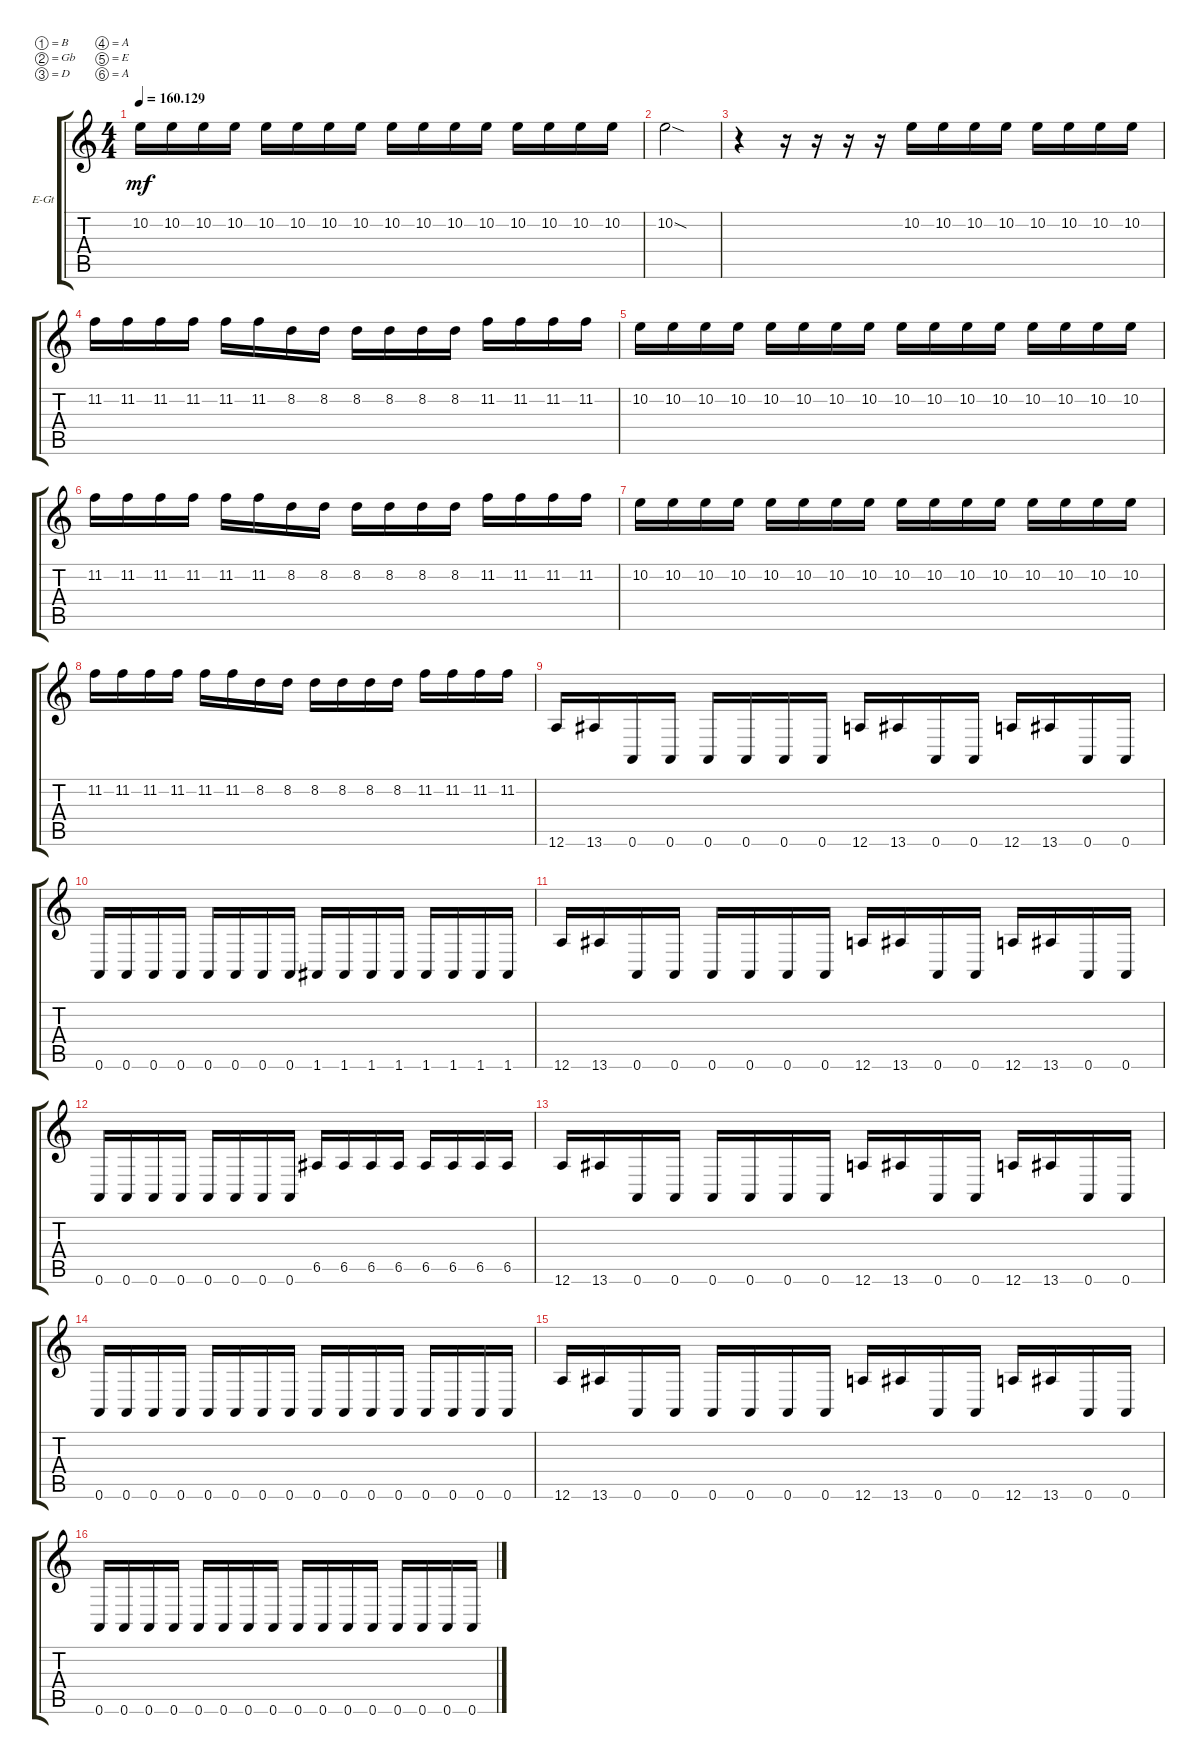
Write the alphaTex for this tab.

\bracketExtendMode groupsimilarinstruments
\firstSystemTrackNameOrientation horizontal
\otherSystemsTrackNameOrientation horizontal
\track ("Electric Guitar 1" "E-Gt") {instrument distortionguitar}
\staff {score tabs}
\tuning (B3 Gb3 D3 A2 E2 A1)
\ts (4 4)
\tempo
160.129
\accidentals auto
\clef g2
\ottava regular
\simile none
\ks c
10.2.16{dy mf} 10.2.16 10.2.16 10.2.16 10.2.16 10.2.16 10.2.16 10.2.16 10.2.16 10.2.16 10.2.16 10.2.16 10.2.16 10.2.16 10.2.16 10.2.16 |
10.2{sod}.2 |
r.4 r.16 r.16 r.16 r.16 10.2.16 10.2.16 10.2.16 10.2.16 10.2.16 10.2.16 10.2.16 10.2.16 |
11.2.16 11.2.16 11.2.16 11.2.16 11.2.16 11.2.16 8.2.16 8.2.16 8.2.16 8.2.16 8.2.16 8.2.16 11.2.16 11.2.16 11.2.16 11.2.16 |
10.2.16 10.2.16 10.2.16 10.2.16 10.2.16 10.2.16 10.2.16 10.2.16 10.2.16 10.2.16 10.2.16 10.2.16 10.2.16 10.2.16 10.2.16 10.2.16 |
11.2.16 11.2.16 11.2.16 11.2.16 11.2.16 11.2.16 8.2.16 8.2.16 8.2.16 8.2.16 8.2.16 8.2.16 11.2.16 11.2.16 11.2.16 11.2.16 |
10.2.16 10.2.16 10.2.16 10.2.16 10.2.16 10.2.16 10.2.16 10.2.16 10.2.16 10.2.16 10.2.16 10.2.16 10.2.16 10.2.16 10.2.16 10.2.16 |
11.2.16 11.2.16 11.2.16 11.2.16 11.2.16 11.2.16 8.2.16 8.2.16 8.2.16 8.2.16 8.2.16 8.2.16 11.2.16 11.2.16 11.2.16 11.2.16 |
12.6.16 13.6.16 0.6.16 0.6.16 0.6.16 0.6.16 0.6.16 0.6.16 12.6.16 13.6.16 0.6.16 0.6.16 12.6.16 13.6.16 0.6.16 0.6.16 |
0.6.16 0.6.16 0.6.16 0.6.16 0.6.16 0.6.16 0.6.16 0.6.16 1.6.16 1.6.16 1.6.16 1.6.16 1.6.16 1.6.16 1.6.16 1.6.16 |
12.6.16 13.6.16 0.6.16 0.6.16 0.6.16 0.6.16 0.6.16 0.6.16 12.6.16 13.6.16 0.6.16 0.6.16 12.6.16 13.6.16 0.6.16 0.6.16 |
0.6.16 0.6.16 0.6.16 0.6.16 0.6.16 0.6.16 0.6.16 0.6.16 6.5.16 6.5.16 6.5.16 6.5.16 6.5.16 6.5.16 6.5.16 6.5.16 |
12.6.16 13.6.16 0.6.16 0.6.16 0.6.16 0.6.16 0.6.16 0.6.16 12.6.16 13.6.16 0.6.16 0.6.16 12.6.16 13.6.16 0.6.16 0.6.16 |
0.6.16 0.6.16 0.6.16 0.6.16 0.6.16 0.6.16 0.6.16 0.6.16 0.6.16 0.6.16 0.6.16 0.6.16 0.6.16 0.6.16 0.6.16 0.6.16 |
12.6.16 13.6.16 0.6.16 0.6.16 0.6.16 0.6.16 0.6.16 0.6.16 12.6.16 13.6.16 0.6.16 0.6.16 12.6.16 13.6.16 0.6.16 0.6.16 |
0.6.16 0.6.16 0.6.16 0.6.16 0.6.16 0.6.16 0.6.16 0.6.16 0.6.16 0.6.16 0.6.16 0.6.16 0.6.16 0.6.16 0.6.16 0.6.16
